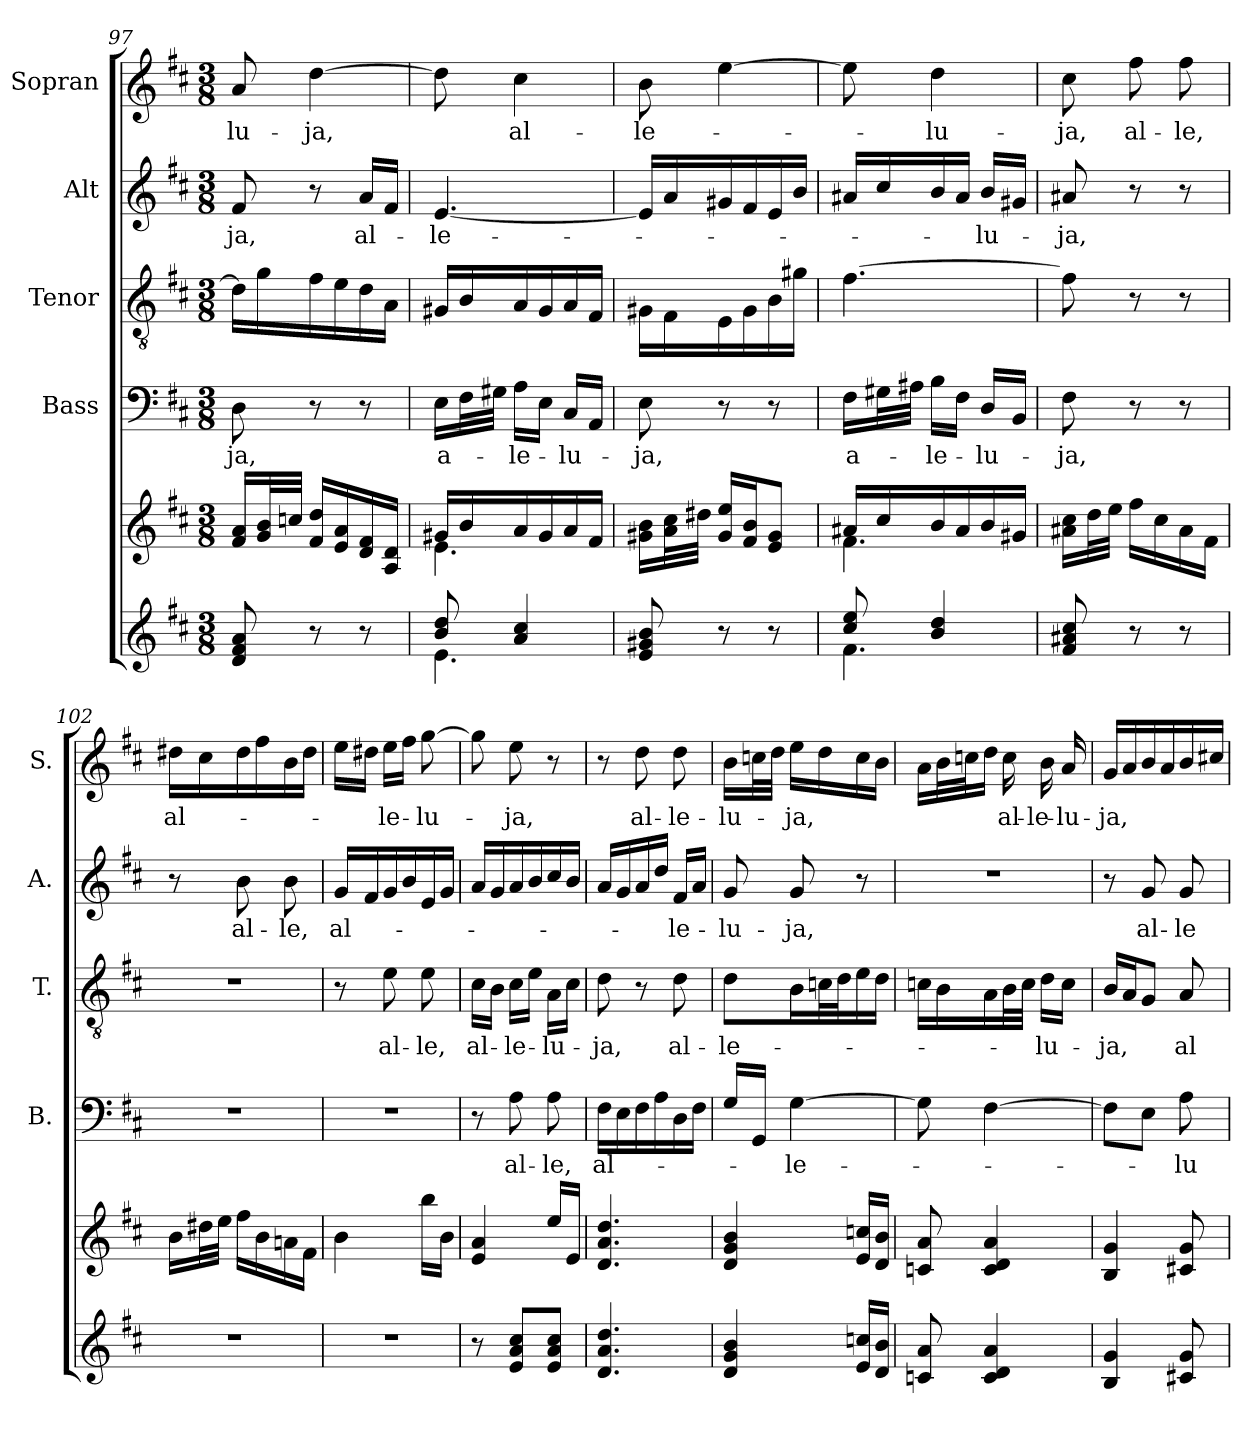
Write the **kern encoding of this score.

**kern	**kern	**kern	**text	**kern	**text	**kern	**text	**kern	**text
*part6	*part5	*part4	*part4	*part3	*part3	*part2	*part2	*part1	*part1
*staff6	*staff5	*staff4	*staff4	*staff3	*staff3	*staff2	*staff2	*staff1	*staff1
*	*	*I"Bass	*	*I"Tenor	*	*I"Alt	*	*I"Sopran	*
*	*	*I'B.	*	*I'T.	*	*I'A.	*	*I'S.	*
!!LO:PB:g=z
*clefG2	*clefG2	*clefF4	*	*clefGv2	*	*clefG2	*	*clefG2	*
*k[f#c#]	*k[f#c#]	*k[f#c#]	*	*k[f#c#]	*	*k[f#c#]	*	*k[f#c#]	*
*D:	*D:	*D:	*	*D:	*	*D:	*	*D:	*
*M3/8	*M3/8	*M3/8	*	*M3/8	*	*M3/8	*	*M3/8	*
=97	=97	=97	=97	=97	=97	=97	=97	=97	=97
!	!	!	!LO:LY:b	!	!	!	!LO:LY:b	!	!LO:LY:b
8d/ 8f#/ 8a/	16f#/ 16a/LL	8D\	-ja,	16d\LL]	.	8f#/	-ja,	8a/	-lu-
.	32g/ 32b/L	.	.	16g\	.	.	.	.	.
.	32ccn/JJJ	.	.	.	.	.	.	.	.
!	!	!	!	!	!	!	!	!	!LO:LY:b
8r	16f#/ 16dd/LL	8r	.	16f#\	.	8r	.	[4dd\	-ja,
.	16e/ 16a/	.	.	16e\	.	.	.	.	.
!	!	!	!	!	!	!	!LO:LY:b	!	!
8r	16d/ 16f#/	8r	.	16d\	.	16a/LL	al-	.	.
.	16A/ 16d/JJ	.	.	16A\JJ	.	16f#/JJ	.	.	.
=98	=98	=98	=98	=98	=98	=98	=98	=98	=98
*^	*^	*	*	*	*	*	*	*	*
!	!	!	!	!	!LO:LY:b	!	!	!	!LO:LY:b	!	!
8b/ 8dd/	4.e\	16g#X/LL	4.e\	16E\LL	a-	16G#X/LL	.	[4.e/	-le-	8dd\]	.
.	.	16b/	.	32F#\L	.	16B/	.	.	.	.	.
.	.	.	.	32G#X\JJJ	.	.	.	.	.	.	.
!	!	!	!	!	!LO:LY:b	!	!	!	!	!	!LO:LY:b
4a/ 4cc#/	.	16a/	.	16A\LL	-le-	16A/	.	.	.	4cc#\	al-
.	.	16g#/	.	16E\JJ	.	16G#/	.	.	.	.	.
!	!	!	!	!	!LO:LY:b	!	!	!	!	!	!
.	.	16a/	.	16C#/LL	-lu-	16A/	.	.	.	.	.
.	.	16f#/JJ	.	16AA/JJ	.	16F#/JJ	.	.	.	.	.
*v	*v	*	*	*	*	*	*	*	*	*	*
*	*v	*v	*	*	*	*	*	*	*	*
=99	=99	=99	=99	=99	=99	=99	=99	=99	=99
!	!	!	!LO:LY:b	!	!	!	!	!	!LO:LY:b
8e/ 8g#X/ 8b/	16g#X\ 16b\LL	8E\	-ja,	16G#X\LL	.	16e/LL]	.	8b\	-le-
.	32a\ 32cc#\L	.	.	16F#\	.	16a/	.	.	.
.	32dd#X\JJJ	.	.	.	.	.	.	.	.
8r	16g#/ 16ee/LL	8r	.	16E\	.	16g#X/	.	[4ee\	.
.	16f#/ 16b/J	.	.	16G#\	.	16f#/	.	.	.
8r	8e/ 8g#/J	8r	.	16B\	.	16e/	.	.	.
.	.	.	.	16g#X\JJ	.	16b/JJ	.	.	.
=100	=100	=100	=100	=100	=100	=100	=100	=100	=100
*^	*^	*	*	*	*	*	*	*	*
!	!	!	!	!	!LO:LY:b	!	!	!	!	!	!
8cc#/ 8ee/	4.f#\	16a#X/LL	4.f#\	16F#\LL	a-	[4.f#\	.	16a#X/LL	.	8ee\]	.
.	.	16cc#/	.	32G#X\L	.	.	.	16cc#/	.	.	.
.	.	.	.	32A#X\JJJ	.	.	.	.	.	.	.
!	!	!	!	!	!LO:LY:b	!	!	!	!	!	!LO:LY:b
4b/ 4dd/	.	16b/	.	16B\LL	-le-	.	.	16b/	.	4dd\	-lu-
.	.	16a#/	.	16F#\JJ	.	.	.	16a#/JJ	.	.	.
!	!	!	!	!	!LO:LY:b	!	!	!	!LO:LY:b	!	!
.	.	16b/	.	16D/LL	-lu-	.	.	16b/LL	-lu-	.	.
.	.	16g#X/JJ	.	16BB/JJ	.	.	.	16g#X/JJ	.	.	.
*v	*v	*	*	*	*	*	*	*	*	*	*
*	*v	*v	*	*	*	*	*	*	*	*
=101	=101	=101	=101	=101	=101	=101	=101	=101	=101
!	!	!	!LO:LY:b	!	!	!	!LO:LY:b	!	!LO:LY:b
8f#/ 8a#X/ 8cc#/	16a#X\ 16cc#\LL	8F#\	-ja,	8f#\]	.	8a#X/	-ja,	8cc#\	-ja,
.	32dd\L	.	.	.	.	.	.	.	.
.	32ee\JJJ	.	.	.	.	.	.	.	.
!	!	!	!	!	!	!	!	!	!LO:LY:b
8r	16ff#\LL	8r	.	8r	.	8r	.	8ff#\	al-
.	16cc#\	.	.	.	.	.	.	.	.
!	!	!	!	!	!	!	!	!	!LO:LY:b
8r	16a#\	8r	.	8r	.	8r	.	8ff#\	-le,
.	16f#\JJ	.	.	.	.	.	.	.	.
=102	=102	=102	=102	=102	=102	=102	=102	=102	=102
!	!	!	!	!	!	!	!	!	!LO:LY:b
4.r	16b\LL	4.r	.	4.r	.	8r	.	16dd#X\LL	al-
.	32dd#X\L	.	.	.	.	.	.	16cc#\	.
.	32ee\JJJ	.	.	.	.	.	.	.	.
!	!	!	!	!	!	!	!LO:LY:b	!	!
.	16ff#\LL	.	.	.	.	8b\	al-	16dd#\	.
.	16b\	.	.	.	.	.	.	16ff#\	.
!	!	!	!	!	!	!	!LO:LY:b	!	!
.	16an\	.	.	.	.	8b\	-le,	16b\	.
.	16f#\JJ	.	.	.	.	.	.	16dd#\JJ	.
!!LO:LB:g=z
=103	=103	=103	=103	=103	=103	=103	=103	=103	=103
!	!	!	!	!	!	!	!LO:LY:b	!	!
4.r	4b\	4.r	.	8r	.	16g/LL	al-	16ee\LL	.
.	.	.	.	.	.	16f#/	.	16dd#X\JJ	.
!	!	!	!	!	!LO:LY:b	!	!	!	!LO:LY:b
.	.	.	.	8e\	al-	16g/	.	16ee\LL	-le-
.	.	.	.	.	.	16b/	.	16ff#\JJ	.
!	!	!	!	!	!LO:LY:b	!	!	!	!LO:LY:b
.	16bb\LL	.	.	8e\	-le,	16e/	.	[8gg\	-lu-
.	16b\JJ	.	.	.	.	16g/JJ	.	.	.
=104	=104	=104	=104	=104	=104	=104	=104	=104	=104
!	!	!	!	!	!LO:LY:b	!	!	!	!
8r	4e/ 4a/	8r	.	16c#\LL	al-	16a/LL	.	8gg\]	.
.	.	.	.	16B\JJ	.	16g/	.	.	.
!	!	!	!LO:LY:b	!	!LO:LY:b	!	!	!	!LO:LY:b
8e/ 8a/ 8cc#/L	.	8A\	al-	16c#\LL	-le-	16a/	.	8ee\	-ja,
.	.	.	.	16e\JJ	.	16b/	.	.	.
!	!	!	!LO:LY:b	!	!LO:LY:b	!	!	!	!
8e/ 8a/ 8cc#/J	16ee/LL	8A\	-le,	16A\LL	-lu-	16cc#/	.	8r	.
.	16e/JJ	.	.	16c#\JJ	.	16b/JJ	.	.	.
=105	=105	=105	=105	=105	=105	=105	=105	=105	=105
!	!	!	!LO:LY:b	!	!LO:LY:b	!	!	!	!
4.d/ 4.a/ 4.dd/	4.d/ 4.a/ 4.dd/	16F#\LL	al-	8d\	-ja,	16a/LL	.	8r	.
.	.	16E\	.	.	.	16g/	.	.	.
!	!	!	!	!	!	!	!	!	!LO:LY:b
.	.	16F#\	.	8r	.	16a/	.	8dd\	al-
.	.	16A\	.	.	.	16dd/JJ	.	.	.
!	!	!	!	!	!LO:LY:b	!	!LO:LY:b	!	!LO:LY:b
.	.	16D\	.	8d\	al-	16f#/LL	-le-	8dd\	-le-
.	.	16F#\JJ	.	.	.	16a/JJ	.	.	.
=106	=106	=106	=106	=106	=106	=106	=106	=106	=106
!	!	!	!	!	!LO:LY:b	!	!LO:LY:b	!	!LO:LY:b
4d/ 4g/ 4b/	4d/ 4g/ 4b/	16G/LL	.	8d\L	-le-	8g/	-lu-	16b\LL	-lu-
.	.	16GG/JJ	.	.	.	.	.	32ccn\L	.
.	.	.	.	.	.	.	.	32dd\JJJ	.
!	!	!	!LO:LY:b	!	!	!	!LO:LY:b	!	!LO:LY:b
.	.	[4G\	-le-	16B\L	.	8g/	-ja,	16ee\LL	-ja,
.	.	.	.	32cn\L	.	.	.	16dd\	.
.	.	.	.	32d\J	.	.	.	.	.
16e/ 16ccn/LL	16e/ 16ccn/LL	.	.	16e\	.	8r	.	16cc\	.
16d/ 16b/JJ	16d/ 16b/JJ	.	.	16d\JJ	.	.	.	16b\JJ	.
=107	=107	=107	=107	=107	=107	=107	=107	=107	=107
8cn/ 8a/	8cn/ 8a/	8G\]	.	16cn\LL	.	4.r	.	16a\LL	.
.	.	.	.	16B\	.	.	.	32b\L	.
.	.	.	.	.	.	.	.	32ccn\J	.
4c/ 4d/ 4a/	4c/ 4d/ 4a/	[4F#\	.	16A\	.	.	.	16dd\JJ	.
!	!	!	!	!	!	!	!	!	!LO:LY:b
.	.	.	.	32B\L	.	.	.	16cc\	al-
.	.	.	.	32c\JJJ	.	.	.	.	.
!	!	!	!	!	!LO:LY:b	!	!	!	!LO:LY:b
.	.	.	.	16d\LL	-lu-	.	.	16b\	-le-
!	!	!	!	!	!	!	!	!	!LO:LY:b
.	.	.	.	16c\JJ	.	.	.	16a/	-lu-
=108	=108	=108	=108	=108	=108	=108	=108	=108	=108
!	!	!	!	!	!LO:LY:b	!	!	!	!LO:LY:b
4B/ 4g/	4B/ 4g/	8F#\L]	.	16B/LL	-ja,	8r	.	16g/LL	-ja,
.	.	.	.	16A/J	.	.	.	16a/	.
!	!	!	!	!	!	!	!LO:LY:b	!	!
.	.	8E\J	.	8G/J	.	8g/	al-	16b/	.
.	.	.	.	.	.	.	.	16a/	.
!	!	!	!LO:LY:b	!	!LO:LY:b	!	!LO:LY:b	!	!
8c#X/ 8g/	8c#X/ 8g/	8A\	-lu-	8A/	al-	8g/	-le-	16b/	.
.	.	.	.	.	.	.	.	16cc#X/JJ	.
=	=	=	=	=	=	=	=	=	=
*-	*-	*-	*-	*-	*-	*-	*-	*-	*-
